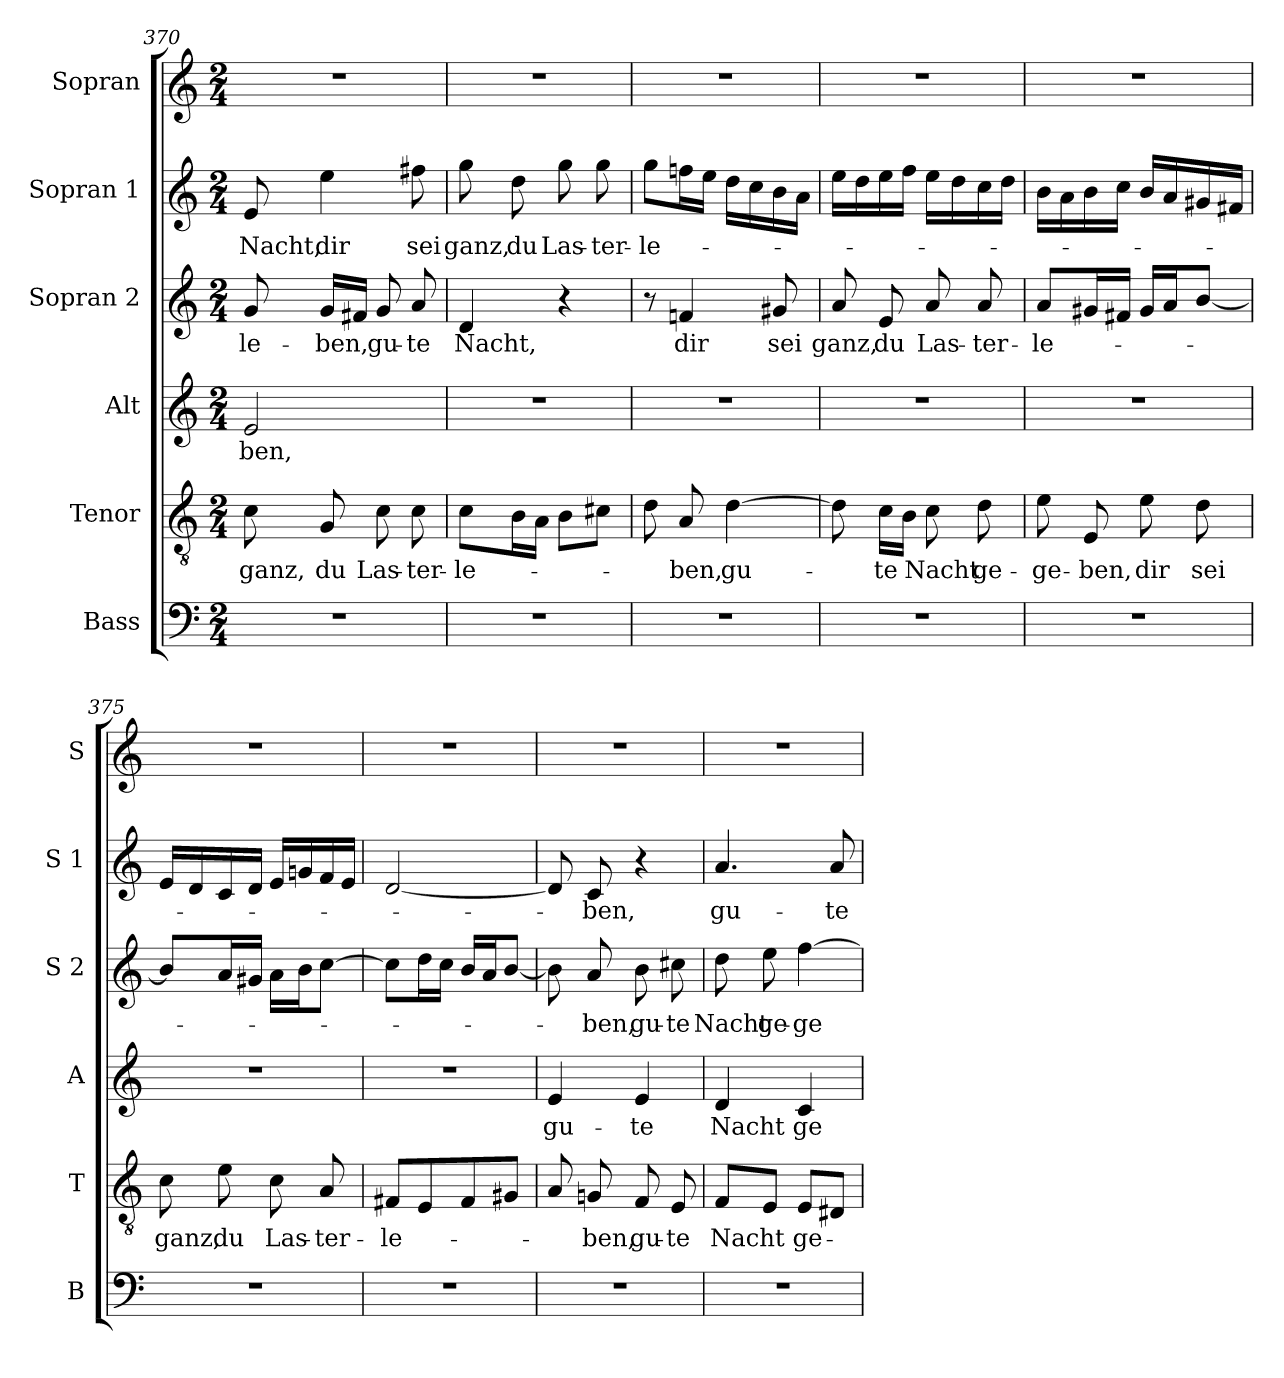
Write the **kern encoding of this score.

**kern	**kern	**text	**kern	**text	**kern	**text	**kern	**text	**kern
*part6	*part5	*part5	*part4	*part4	*part3	*part3	*part2	*part2	*part1
*staff6	*staff5	*staff5	*staff4	*staff4	*staff3	*staff3	*staff2	*staff2	*staff1
*I"Bass	*I"Tenor	*	*I"Alt	*	*I"Sopran 2	*	*I"Sopran 1	*	*I"Sopran
*I'B	*I'T	*	*I'A	*	*I'S 2	*	*I'S 1	*	*I'S
*clefF4	*clefGv2	*	*clefG2	*	*clefG2	*	*clefG2	*	*clefG2
*k[]	*k[]	*	*k[]	*	*k[]	*	*k[]	*	*k[]
*M2/4	*M2/4	*	*M2/4	*	*M2/4	*	*M2/4	*	*M2/4
=370	=370	=370	=370	=370	=370	=370	=370	=370	=370
2r	8c\	ganz,	2e/	-ben,	8g/	-le-	8e/	Nacht,	2r
.	8G/	du	.	.	16g/LL	-ben,	4ee\	dir	.
.	.	.	.	.	16f#X/JJ	.	.	.	.
.	8c\	Las-	.	.	8g/	gu-	.	.	.
.	8c\	-ter-	.	.	8a/	-te	8ff#X\	sei	.
=371	=371	=371	=371	=371	=371	=371	=371	=371	=371
2r	8c\L	-le-	2r	.	4d/	Nacht,	8gg\	ganz,	2r
.	16B\L	.	.	.	.	.	8dd\	du	.
.	16A\JJ	.	.	.	.	.	.	.	.
.	8B\L	.	.	.	4r	.	8gg\	Las-	.
.	8c#X\J	.	.	.	.	.	8gg\	-ter-	.
=372	=372	=372	=372	=372	=372	=372	=372	=372	=372
2r	8d\	.	2r	.	8r	.	8gg\L	-le-	2r
.	8A/	-ben,	.	.	4fn/	dir	16ffn\L	.	.
.	.	.	.	.	.	.	16ee\JJ	.	.
.	[4d\	gu-	.	.	.	.	16dd\LL	.	.
.	.	.	.	.	.	.	16cc\	.	.
.	.	.	.	.	8g#X/	sei	16b\	.	.
.	.	.	.	.	.	.	16a\JJ	.	.
=373	=373	=373	=373	=373	=373	=373	=373	=373	=373
2r	8d\]	.	2r	.	8a/	ganz,	16ee\LL	.	2r
.	.	.	.	.	.	.	16dd\	.	.
.	16c\LL	-te	.	.	8e/	du	16ee\	.	.
.	16B\JJ	.	.	.	.	.	16ff\JJ	.	.
.	8c\	Nacht	.	.	8a/	Las-	16ee\LL	.	.
.	.	.	.	.	.	.	16dd\	.	.
.	8d\	ge-	.	.	8a/	-ter-	16cc\	.	.
.	.	.	.	.	.	.	16dd\JJ	.	.
=374	=374	=374	=374	=374	=374	=374	=374	=374	=374
2r	8e\	-ge-	2r	.	8a/L	-le-	16b\LL	.	2r
.	.	.	.	.	.	.	16a\	.	.
.	8E/	-ben,	.	.	16g#X/L	.	16b\	.	.
.	.	.	.	.	16f#X/JJ	.	16cc\JJ	.	.
.	8e\	dir	.	.	16g#/LL	.	16b/LL	.	.
.	.	.	.	.	16a/J	.	16a/	.	.
.	8d\	sei	.	.	[8b/J	.	16g#X/	.	.
.	.	.	.	.	.	.	16f#X/JJ	.	.
!!LO:LB:g=z
=375	=375	=375	=375	=375	=375	=375	=375	=375	=375
2r	8c\	ganz,	2r	.	8b/L]	.	16e/LL	.	2r
.	.	.	.	.	.	.	16d/	.	.
.	8e\	du	.	.	16a/L	.	16c/	.	.
.	.	.	.	.	16g#X/JJ	.	16d/JJ	.	.
.	8c\	Las-	.	.	16a\LL	.	16e/LL	.	.
.	.	.	.	.	16b\J	.	16gn/	.	.
.	8A/	-ter-	.	.	[8cc\J	.	16f/	.	.
.	.	.	.	.	.	.	16e/JJ	.	.
=376	=376	=376	=376	=376	=376	=376	=376	=376	=376
2r	8F#X/L	-le-	2r	.	8cc\L]	.	[2d/	.	2r
.	8E/	.	.	.	16dd\L	.	.	.	.
.	.	.	.	.	16cc\JJ	.	.	.	.
.	8F#/	.	.	.	16b/LL	.	.	.	.
.	.	.	.	.	16a/J	.	.	.	.
.	8G#X/J	.	.	.	[8b/J	.	.	.	.
=377	=377	=377	=377	=377	=377	=377	=377	=377	=377
2r	8A/	.	4e/	gu-	8b\]	.	8d/]	.	2r
.	8Gn/	-ben,	.	.	8a/	-ben,	8c/	-ben,	.
.	8F/	gu-	4e/	-te	8b\	gu-	4r	.	.
.	8E/	-te	.	.	8cc#X\	-te	.	.	.
=378	=378	=378	=378	=378	=378	=378	=378	=378	=378
2r	8F/L	Nacht	4d/	Nacht	8dd\	Nacht	4.a/	gu-	2r
.	8E/J	.	.	.	8ee\	ge-	.	.	.
.	8E/L	ge-	4c/	ge-	[4ff\	-ge-	.	.	.
.	8D#X/J	.	.	.	.	.	8a/	-te	.
=	=	=	=	=	=	=	=	=	=
*-	*-	*-	*-	*-	*-	*-	*-	*-	*-
